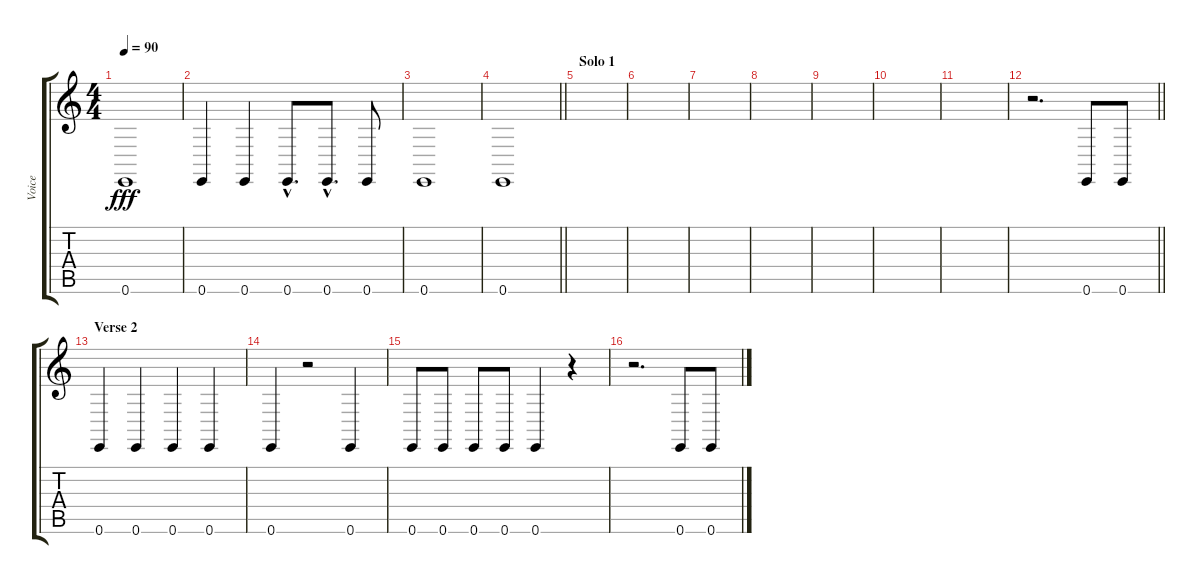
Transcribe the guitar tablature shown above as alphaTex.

\track ("Voice" "Voice") {instrument choiraahs}
\staff {score tabs}
\tuning (E4 B3 G3 D3 A2 E2) {hide}
\ts (4 4)
\tempo 90
\clef g2
\ks c
0.6.1{dy fff} |
0.6.4 0.6.4 0.6{hac}.8{d} 0.6{hac}.8{d} 0.6.8 |
0.6.1 |
\barLineRight lightlight
0.6.1 |
\section ("" "Solo 1")
|
|
|
|
|
|
|
\barLineRight lightlight
r.2{d} 0.6.8 0.6.8 |
\section ("" "Verse 2")
0.6.4 0.6.4 0.6.4 0.6.4 |
0.6.4 r.2 0.6.4 |
0.6.8 0.6.8 0.6.8 0.6.8 0.6.4 r.4 |
r.2{d} 0.6.8 0.6.8
